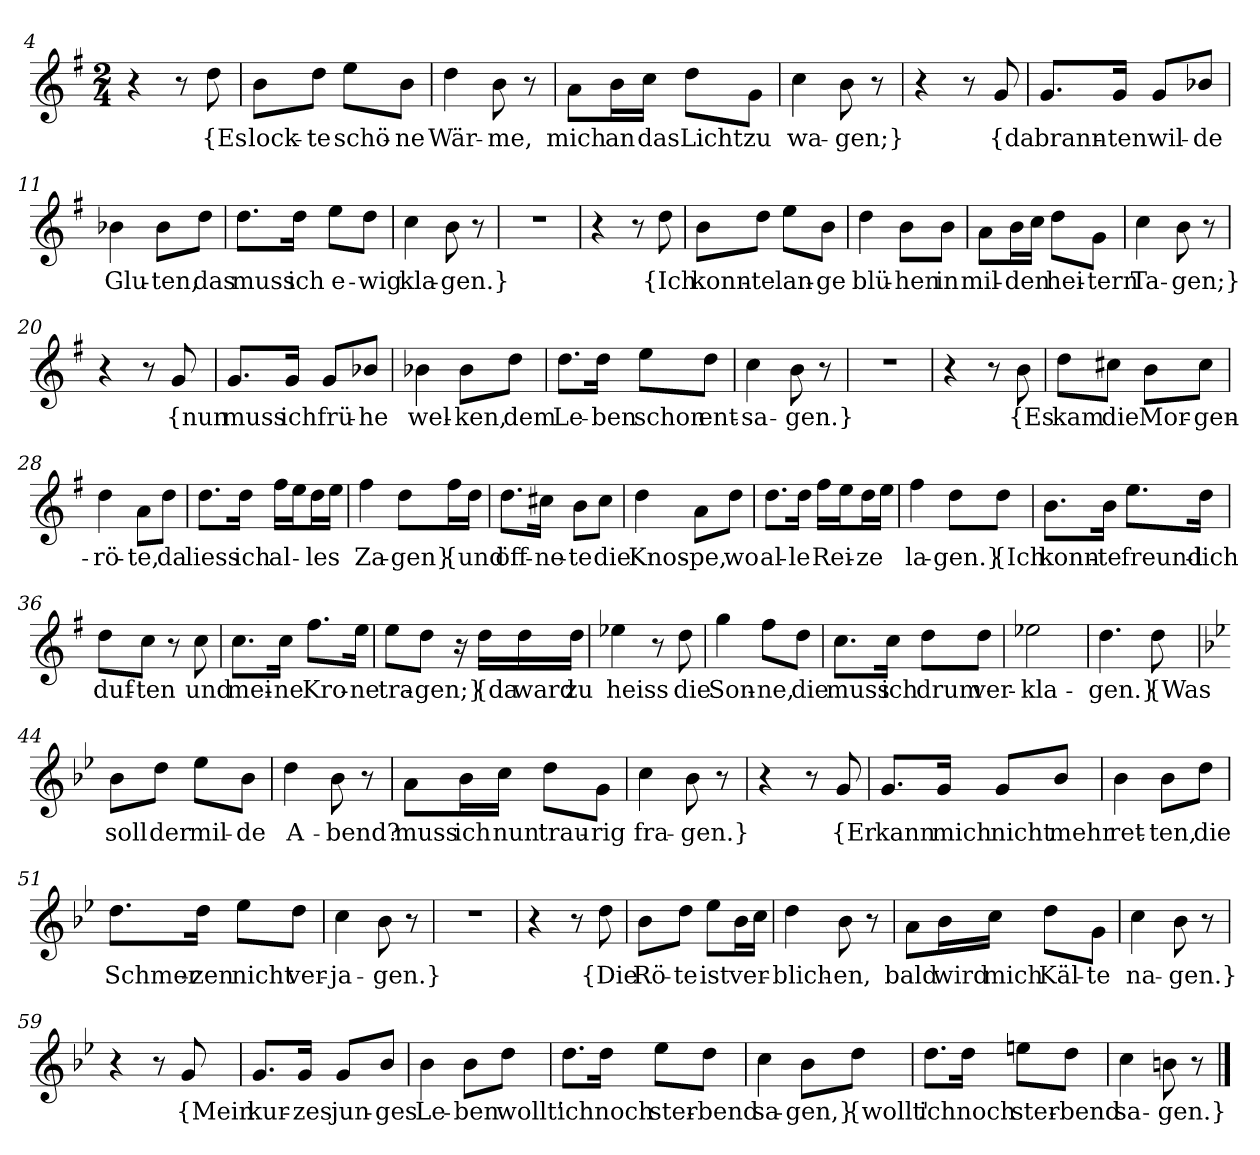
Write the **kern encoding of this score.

**kern	**text
*part1	*part1
*staff1	*staff1
*clefG2	*
*k[f#]	*
*M2/4	*
=4	=4
4r	.
8r	.
8dd	{Es
=5	=5
8b\L	lock-
8dd\J	-te
8ee\L	schö-
8b\J	-ne
=6	=6
4dd	Wär-
8b	-me,
8r	.
=7	=7
8a\L	mich
16b\L	an
16cc\JJ	das
8dd\L	Licht
8g\J	zu
=8	=8
4cc	wa-
8b	-gen;}
8r	.
=9	=9
4r	.
8r	.
8g	{da
=10	=10
8.g/L	brann-
16g/Jk	-ten
8g/L	wil-
8b-X/J	-de
=11	=11
4b-X	Glu-
8b-\L	-ten,
8dd\J	das
=12	=12
8.dd\L	muss
16dd\Jk	ich
8ee\L	e-
8dd\J	-wig
=13	=13
4cc	kla-
8b	-gen.}
8r	.
=14	=14
2r	.
=15	=15
4r	.
8r	.
8dd	{Ich
=16	=16
8b\L	konn-
8dd\J	-te
8ee\L	lan-
8b\J	-ge
=17	=17
4dd	blü-
8b\L	-hen
8b\J	in
=18	=18
8a\L	mil-
16b\L	-den
16cc\JJ	.
8dd\L	hei-
8g\J	-tern
=19	=19
4cc	Ta-
8b	-gen;}
8r	.
=20	=20
4r	.
8r	.
8g	{nun
=21	=21
8.g/L	muss
16g/Jk	ich
8g/L	frü-
8b-X/J	-he
=22	=22
4b-X	wel-
8b-\L	-ken,
8dd\J	dem
=23	=23
8.dd\L	Le-
16dd\Jk	-ben
8ee\L	schon
8dd\J	ent-
=24	=24
4cc	-sa-
8b	-gen.}
8r	.
=25	=25
2r	.
=26	=26
4r	.
8r	.
8b	{Es
=27	=27
8dd\L	kam
8cc#X\J	die
8b\L	Mor-
8cc#\J	-gen-
=28	=28
4dd	-rö-
8a\L	-te,
8dd\J	da
=29	=29
8.dd\L	liess
16dd\Jk	ich
16ff#\LL	al-
16ee\J	.
16dd\L	-les
16ee\JJ	.
=30	=30
4ff#	Za-
8dd\L	-gen}
16ff#\L	{und
16dd\JJ	.
=31	=31
8.dd\L	öff-
16cc#X\Jk	-ne-
8b\L	-te
8cc#\J	die
=32	=32
4dd	Knos-
8a\L	-pe,
8dd\J	wo
=33	=33
8.dd\L	al-
16dd\Jk	-le
16ff#\LL	Rei-
16ee\J	.
16dd\L	-ze
16ee\JJ	.
=34	=34
4ff#	la-
8dd\L	-gen.}
8dd\J	{Ich
=35	=35
8.b\L	konn-
16b\Jk	-te
8.ee\L	freund-
16dd\Jk	-lich
=36	=36
8dd\L	duf-
8cc\J	-ten
8r	.
8cc	und
=37	=37
8.cc\L	mei-
16cc\Jk	-ne
8.ff#\L	Kro-
16ee\Jk	-ne
=38	=38
8ee\L	tra-
8dd\J	-gen;}
16r	.
16dd\LL	{da
16dd\	ward
16dd\JJ	zu
=39	=39
4ee-X	heiss
8r	.
8dd	die
=40	=40
4gg	Son-
8ff#\L	-ne,
8dd\J	die
=41	=41
8.cc\L	muss
16cc\Jk	ich
8dd\L	drum
8dd\J	ver-
=42	=42
2ee-X	-kla-
=43	=43
4.dd	-gen.}
8dd	{Was
=44	=44
*k[b-e-]	*
8b-\L	soll
8dd\J	der
8ee-\L	mil-
8b-\J	-de
=45	=45
4dd	A-
8b-	-bend?
8r	.
=46	=46
8a\L	muss
16b-\L	ich
16cc\JJ	nun
8dd\L	trau-
8g\J	-rig
=47	=47
4cc	fra-
8b-	-gen.}
8r	.
=48	=48
4r	.
8r	.
8g	{Er
=49	=49
8.g/L	kann
16g/Jk	mich
8g/L	nicht
8b-/J	mehr
=50	=50
4b-	ret-
8b-\L	-ten,
8dd\J	die
=51	=51
8.dd\L	Schmer-
16dd\Jk	-zen
8ee-\L	nicht
8dd\J	ver-
=52	=52
4cc	-ja-
8b-	-gen.}
8r	.
=53	=53
2r	.
=54	=54
4r	.
8r	.
8dd	{Die
=55	=55
8b-\L	Rö-
8dd\J	-te
8ee-\L	ist
16b-\L	ver-
16cc\JJ	.
=56	=56
4dd	-blich-
8b-	-en,
8r	.
=57	=57
8a\L	bald
16b-\L	wird
16cc\JJ	mich
8dd\L	Käl-
8g\J	-te
=58	=58
4cc	na-
8b-	-gen.}
8r	.
=59	=59
4r	.
8r	.
8g	{Mein
=60	=60
8.g/L	kur-
16g/Jk	-zes
8g/L	jun-
8b-/J	-ges
=61	=61
4b-	Le-
8b-\L	-ben
8dd\J	wollt'
=62	=62
8.dd\L	ich
16dd\Jk	noch
8ee-\L	ster-
8dd\J	-bend
=63	=63
4cc	sa-
8b-\L	-gen,}
8dd\J	{wollt'
=64	=64
8.dd\L	ich
16dd\Jk	noch
8een\L	ster-
8dd\J	-bend
=65	=65
4cc	sa-
8bn	-gen.}
8r	.
==	==
*-	*-
